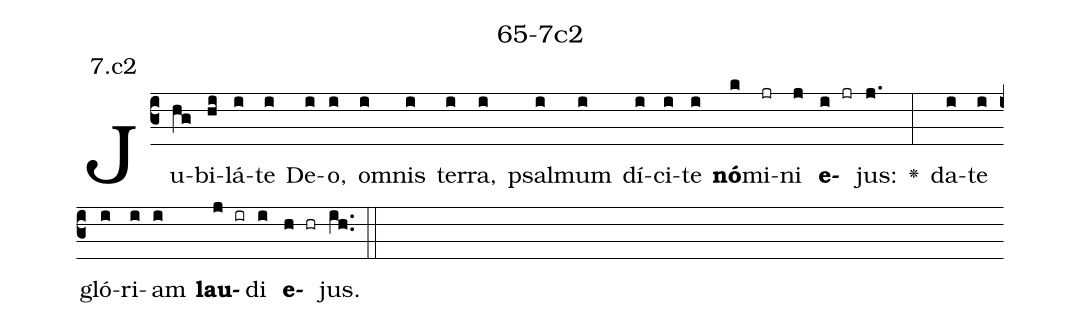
name: 65-7c2;
annotation: 7.c2;
%%
(c3)Ju(hg)bi(hi)lá(i)te(i) De(i)o,(i) om(i)nis(i) ter(i)ra,(i) psal(i)mum(i) dí(i)ci(i)te(i) <b>nó</b>(k)mi(jr)ni(j) <b>e</b>(i jr)jus:(j.) <v>\greheightstar</v>(:) da(i)te(i) gló(i)ri(i)am(i) <b>lau</b>(j ir)di(i) <b>e</b>(h hr)jus.(ih..) (::)


%E(i) u(i) o(j) u(i) a(h) e.(ih..) (::)
